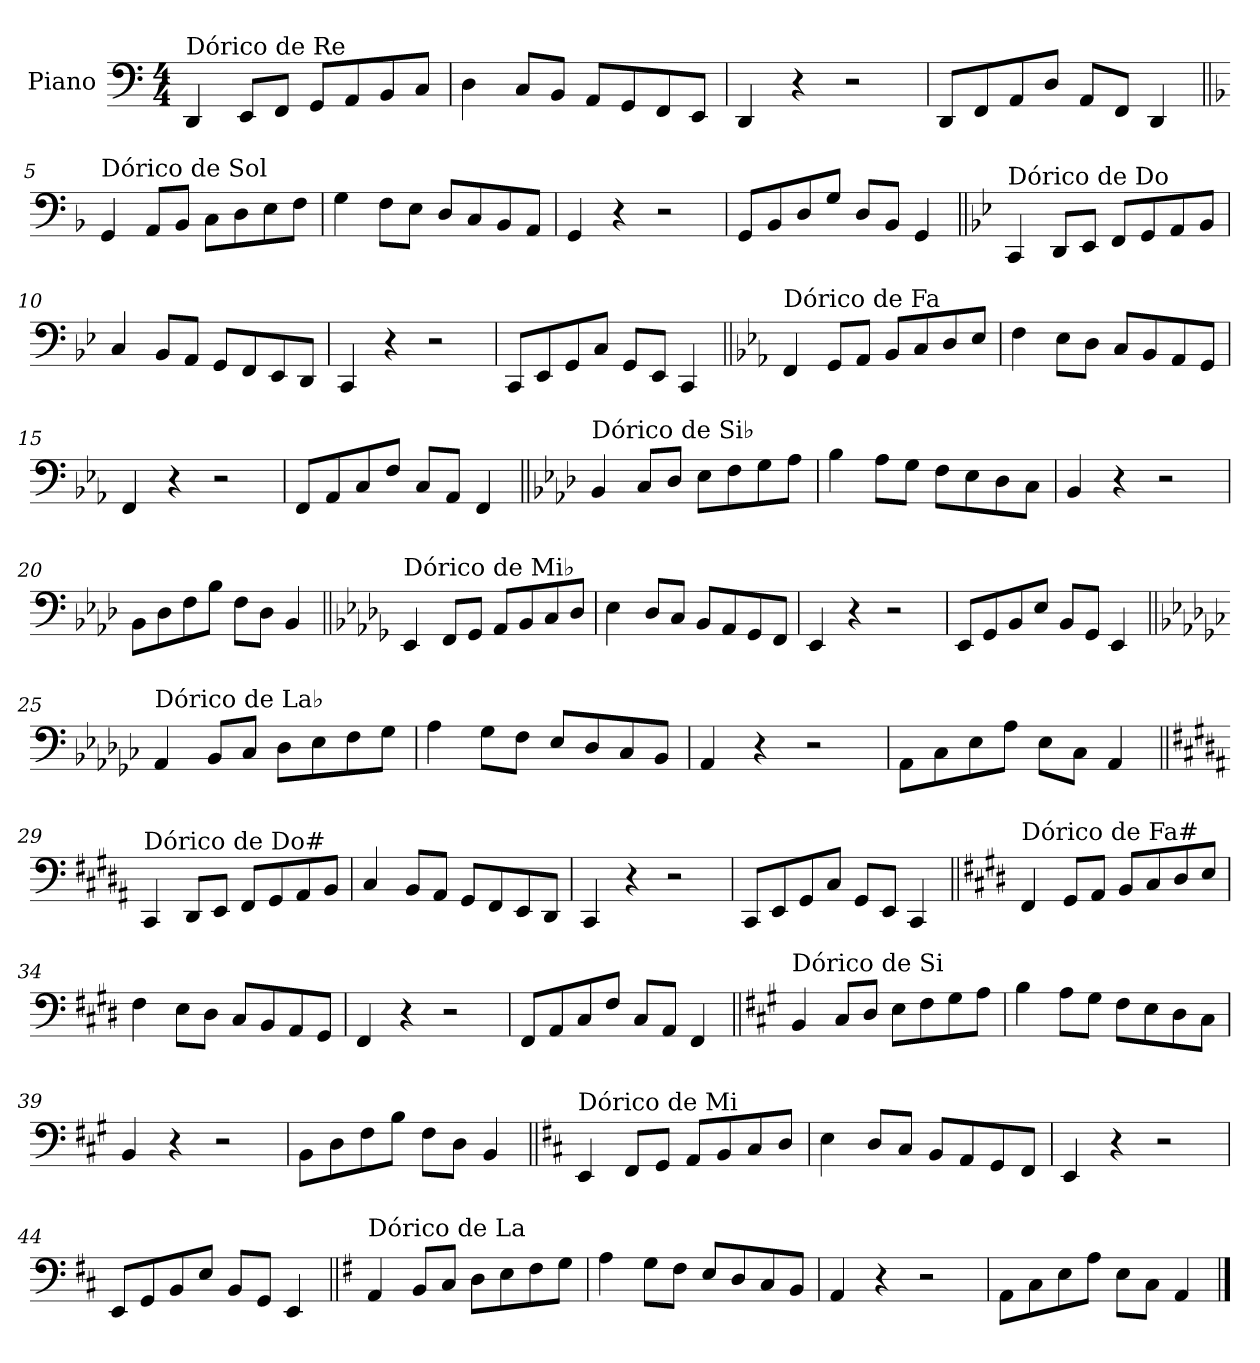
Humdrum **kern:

**kern
*part1
*staff1
*I"Piano
*I'Pno.
*clefF4
*k[]
*M4/4
=1
!LO:TX:a:t=Dórico de Re
4DD/
8EE/L
8FF/J
8GG/L
8AA/
8BB/
8C/J
=2
4D\
8C/L
8BB/J
8AA/L
8GG/
8FF/
8EE/J
=3
4DD/
4r
2r
=4
8DD/L
8FF/
8AA/
8D/J
8AA/L
8FF/J
4DD/
!!LO:LB:g=z
=5||
*k[b-]
!LO:TX:a:t=Dórico de Sol
4GG/
8AA/L
8BB-/J
8C\L
8D\
8E\
8F\J
=6
4G\
8F\L
8E\J
8D/L
8C/
8BB-/
8AA/J
=7
4GG/
4r
2r
=8
8GG/L
8BB-/
8D/
8G/J
8D/L
8BB-/J
4GG/
!!LO:LB:g=z
=9||
*k[b-e-]
!LO:TX:a:t=Dórico de Do
4CC/
8DD/L
8EE-/J
8FF/L
8GG/
8AA/
8BB-/J
=10
4C/
8BB-/L
8AA/J
8GG/L
8FF/
8EE-/
8DD/J
=11
4CC/
4r
2r
=12
8CC/L
8EE-/
8GG/
8C/J
8GG/L
8EE-/J
4CC/
!!LO:LB:g=z
=13||
*k[b-e-a-]
!LO:TX:a:t=Dórico de Fa
4FF/
8GG/L
8AA-/J
8BB-/L
8C/
8D/
8E-/J
=14
4F\
8E-\L
8D\J
8C/L
8BB-/
8AA-/
8GG/J
=15
4FF/
4r
2r
=16
8FF/L
8AA-/
8C/
8F/J
8C/L
8AA-/J
4FF/
!!LO:LB:g=z
=17||
*k[b-e-a-d-]
!LO:TX:a:t=Dórico de Si♭
4BB-/
8C/L
8D-/J
8E-\L
8F\
8G\
8A-\J
=18
4B-\
8A-\L
8G\J
8F\L
8E-\
8D-\
8C\J
=19
4BB-/
4r
2r
=20
8BB-\L
8D-\
8F\
8B-\J
8F\L
8D-\J
4BB-/
!!LO:LB:g=z
=21||
*k[b-e-a-d-g-]
!LO:TX:a:t=Dórico de Mi♭
4EE-/
8FF/L
8GG-/J
8AA-/L
8BB-/
8C/
8D-/J
=22
4E-\
8D-/L
8C/J
8BB-/L
8AA-/
8GG-/
8FF/J
=23
4EE-/
4r
2r
=24
8EE-/L
8GG-/
8BB-/
8E-/J
8BB-/L
8GG-/J
4EE-/
!!LO:LB:g=z
=25||
*k[b-e-a-d-g-c-]
!LO:TX:a:t=Dórico de La♭
4AA-/
8BB-/L
8C-/J
8D-\L
8E-\
8F\
8G-\J
=26
4A-\
8G-\L
8F\J
8E-/L
8D-/
8C-/
8BB-/J
=27
4AA-/
4r
2r
=28
8AA-\L
8C-\
8E-\
8A-\J
8E-\L
8C-\J
4AA-/
!!LO:LB:g=z
=29||
*k[f#c#g#d#a#]
!LO:TX:a:t=Dórico de Do#
4CC#/
8DD#/L
8EE/J
8FF#/L
8GG#/
8AA#/
8BB/J
=30
4C#/
8BB/L
8AA#/J
8GG#/L
8FF#/
8EE/
8DD#/J
=31
4CC#/
4r
2r
=32
8CC#/L
8EE/
8GG#/
8C#/J
8GG#/L
8EE/J
4CC#/
!!LO:LB:g=z
=33||
*k[f#c#g#d#]
!LO:TX:a:t=Dórico de Fa#
4FF#/
8GG#/L
8AA/J
8BB/L
8C#/
8D#/
8E/J
=34
4F#\
8E\L
8D#\J
8C#/L
8BB/
8AA/
8GG#/J
=35
4FF#/
4r
2r
=36
8FF#/L
8AA/
8C#/
8F#/J
8C#/L
8AA/J
4FF#/
!!LO:LB:g=z
=37||
*k[f#c#g#]
!LO:TX:a:t=Dórico de Si
4BB/
8C#/L
8D/J
8E\L
8F#\
8G#\
8A\J
=38
4B\
8A\L
8G#\J
8F#\L
8E\
8D\
8C#\J
=39
4BB/
4r
2r
=40
8BB\L
8D\
8F#\
8B\J
8F#\L
8D\J
4BB/
!!LO:LB:g=z
=41||
*k[f#c#]
!LO:TX:a:t=Dórico de Mi
4EE/
8FF#/L
8GG/J
8AA/L
8BB/
8C#/
8D/J
=42
4E\
8D/L
8C#/J
8BB/L
8AA/
8GG/
8FF#/J
=43
4EE/
4r
2r
=44
8EE/L
8GG/
8BB/
8E/J
8BB/L
8GG/J
4EE/
!!LO:LB:g=z
=45||
*k[f#]
!LO:TX:a:t=Dórico de La
4AA/
8BB/L
8C/J
8D\L
8E\
8F#\
8G\J
=46
4A\
8G\L
8F#\J
8E/L
8D/
8C/
8BB/J
=47
4AA/
4r
2r
=48
8AA\L
8C\
8E\
8A\J
8E\L
8C\J
4AA/
==
*-
